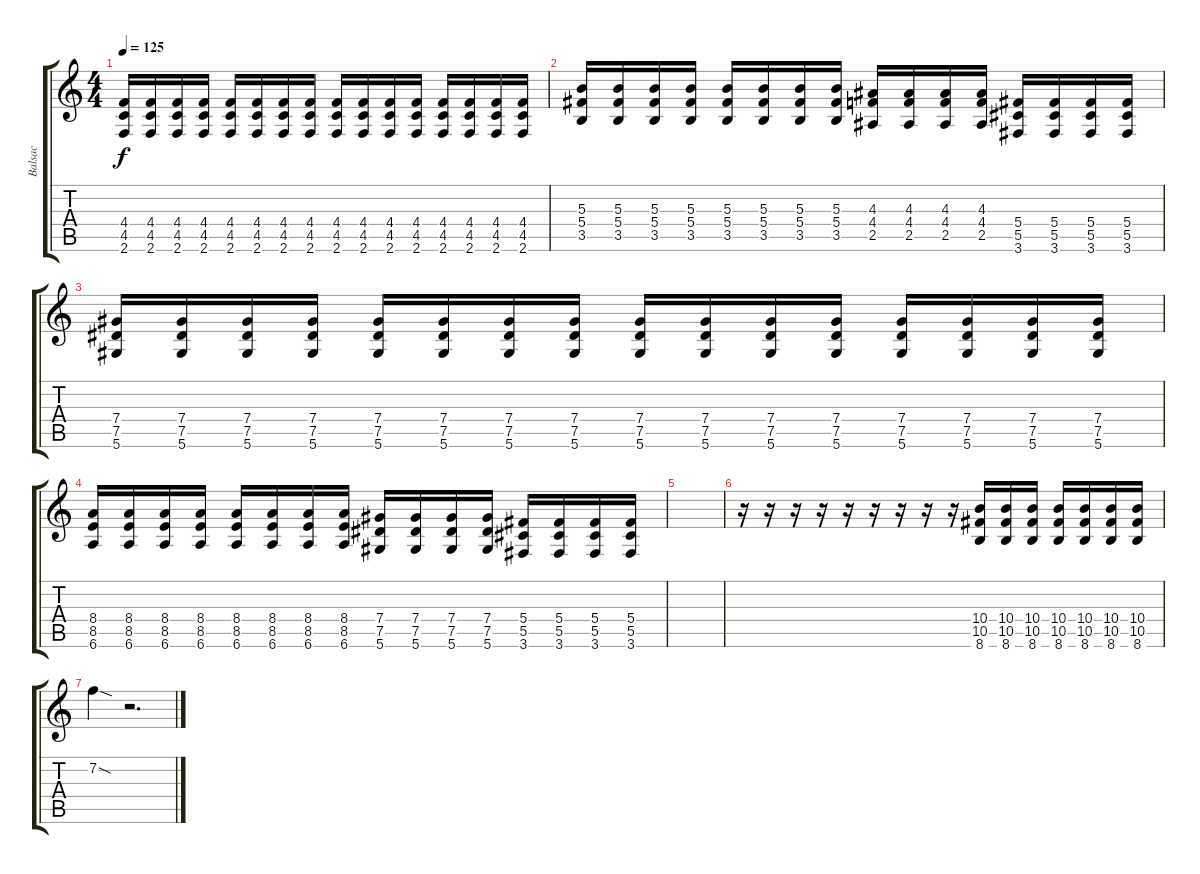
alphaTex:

\track ("Balsac" "Balsac") {instrument distortionguitar}
\staff {score tabs}
\tuning (Eb4 Bb3 Gb3 Db3 Ab2 Eb2) {hide}
\ts (4 4)
\tempo 125
\clef g2
\ks c
(4.4 4.5 2.6).16{dy f} (4.4 4.5 2.6).16 (4.4 4.5 2.6).16 (4.4 4.5 2.6).16 (4.4 4.5 2.6).16 (4.4 4.5 2.6).16 (4.4 4.5 2.6).16 (4.4 4.5 2.6).16 (4.4 4.5 2.6).16 (4.4 4.5 2.6).16 (4.4 4.5 2.6).16 (4.4 4.5 2.6).16 (4.4 4.5 2.6).16 (4.4 4.5 2.6).16 (4.4 4.5 2.6).16 (4.4 4.5 2.6).16 |
(5.3 5.4 3.5).16 (5.3 5.4 3.5).16 (5.3 5.4 3.5).16 (5.3 5.4 3.5).16 (5.3 5.4 3.5).16 (5.3 5.4 3.5).16 (5.3 5.4 3.5).16 (5.3 5.4 3.5).16 (4.3 4.4 2.5).16 (4.3 4.4 2.5).16 (4.3 4.4 2.5).16 (4.3 4.4 2.5).16 (5.4 5.5 3.6).16 (5.4 5.5 3.6).16 (5.4 5.5 3.6).16 (5.4 5.5 3.6).16 |
(7.4 7.5 5.6).16 (7.4 7.5 5.6).16 (7.4 7.5 5.6).16 (7.4 7.5 5.6).16 (7.4 7.5 5.6).16 (7.4 7.5 5.6).16 (7.4 7.5 5.6).16 (7.4 7.5 5.6).16 (7.4 7.5 5.6).16 (7.4 7.5 5.6).16 (7.4 7.5 5.6).16 (7.4 7.5 5.6).16 (7.4 7.5 5.6).16 (7.4 7.5 5.6).16 (7.4 7.5 5.6).16 (7.4 7.5 5.6).16 |
(8.4 8.5 6.6).16 (8.4 8.5 6.6).16 (8.4 8.5 6.6).16 (8.4 8.5 6.6).16 (8.4 8.5 6.6).16 (8.4 8.5 6.6).16 (8.4 8.5 6.6).16 (8.4 8.5 6.6).16 (7.4 7.5 5.6).16 (7.4 7.5 5.6).16 (7.4 7.5 5.6).16 (7.4 7.5 5.6).16 (5.4 5.5 3.6).16 (5.4 5.5 3.6).16 (5.4 5.5 3.6).16 (5.4 5.5 3.6).16 |
|
r.16 r.16 r.16 r.16 r.16 r.16 r.16 r.16 r.16 (10.4 10.5 8.6).16 (10.4 10.5 8.6).16 (10.4 10.5 8.6).16 (10.4 10.5 8.6).16 (10.4 10.5 8.6).16 (10.4 10.5 8.6).16 (10.4 10.5 8.6).16 |
7.2{sod}.4 r.2{d}
